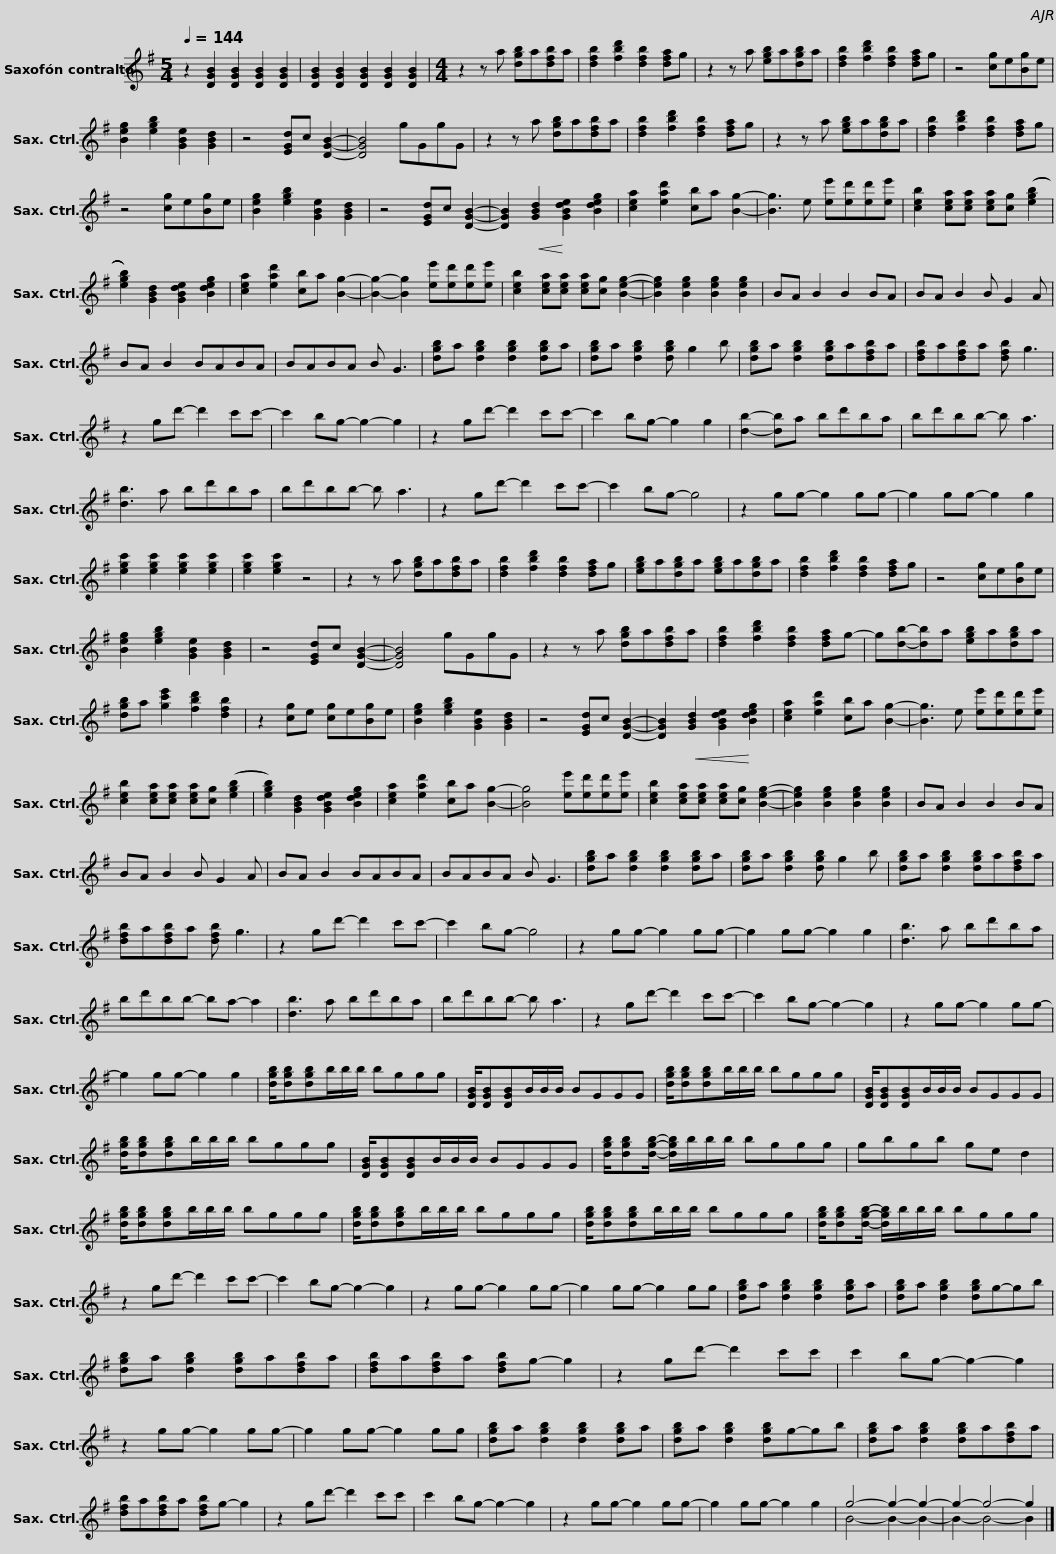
X:1
%%score ( 1 2 )
L:1/8
Q:1/4=144
M:5/4
I:linebreak $
K:none
V:1 treble transpose=-9
V:2 treble transpose="-9 "
V:1
[K:G] z2 [DGB]2 [DGB]2 [DGB]2 [DGB]2 | [DGB]2 [DGB]2 [DGB]2 [DGB]2 [DGB]2 |[M:4/4] z2 z a [dgb]a[dfb]a | [dfb]2 [fbd']2 [dfb]2 [dfa]g | z2 z a [egb]a[dgb]a | %5
 [dfb]2 [fbd']2 [dfb]2 [dfa]g |$ z4 [cg]e[Bg]e | [Beg]2 [egb]2 [GBe]2 [GBd]2 | z4 [EGd]c [DGB]2- | [DGB]4 gGgG | %10
 z2 z a [dgb]a[dfb]a | [dfb]2 [fbd']2 [dfb]2 [dfa]g | z2 z a [egb]a[dgb]a |$ [dfb]2 [fbd']2 [dfb]2 [dfa]g | z4 [cg]e[Bg]e | %15
 [Beg]2 [egb]2 [GBe]2 [GBd]2 | z4 [EGd]c [DGB]2- | [DGB]2!<(! [GBd]2!<)! [GBde]2 [Bdeg]2 | [cea]2 [ead']2 [cb]a [Bg]2- | [Bg]3 e [ee'][ed'][ed'][ee'] |$ %20
 [ceb]2 [cea][cea] [cea][cg] ((([egb]2 | [egb]2))) [GBd]2 [GBde]2 [Bdeg]2 | [cea]2 [ead']2 [cb]a [Bg]2- | [Bg]2- [Bg]2 [ee'][ed'][ed'][ee'] | [ceb]2 [cea][cea] [cea][cg] [Beg]2- | %25
 [Beg]2 [Beg]2 [Beg]2 [Beg]2 |$ BA B2 B2 BA | BA B2 B G2 A | BA B2 BABA | BABA B G3 | %30
 [dgb]a [dgb]2 [dgb]2 [dgb]a | [dgb]a [dgb]2 [dgb] g2 b |$ [dgb]a [dgb]2 [dgb]a[dfb]a | [dfb]a[dfb]a [dfb] g3 | z2 gd'- d'2 c'c'- | %35
 c'2 bg- g2- g2 | z2 gd'- d'2 c'c'- | c'2 bg- g2 g2 |$ [db]2- [db]a bd'ba | bd'bb- b a3 | %40
 [db]3 a bd'ba | bd'bb- b a3 | z2 gd'- d'2 c'c'- |$ c'2 bg- g4 | z2 gg- g2 gg- | %45
 g2 gg- g2 g2 | [egc']2 [egc']2 [egc']2 [egc']2 | [egc']2 [egc']2 z4 | z2 z a [dgb]a[dfb]a | [dfb]2 [fbd']2 [dfb]2 [dfa]g |$ %50
 [egb]a[dgb]a [egb]a[dgb]a | [dfb]2 [fbd']2 [dfb]2 [dfa]g | z4 [cg]e[Bg]e | [Beg]2 [egb]2 [GBe]2 [GBd]2 | z4 [EGd]c [DGB]2- | %55
 [DGB]4 gGgG |$ z2 z a [dgb]a[dfb]a | [dfb]2 [fbd']2 [dfb]2 [dfa]g- | g[db]-[db]a [egb]a[dgb]a | [dgb]a [gc'e']2 [fbd']2 [dfb]2 | %60
 z2 [cg]e [cg]e[Bg]e | [Beg]2 [egb]2 [GBe]2 [GBd]2 |$ z4 [EGd]c [DGB]2- | [DGB]2!<(! [GBd]2 [GBde]2!<)! [Bdeg]2 | [cea]2 [ead']2 [cb]a [Bg]2- | %65
 [Bg]3 e [ee'][ed'][ed'][ee'] | [ceb]2 [cea][cea] [cea][cg] (([egb]2 | [egb]2)) [GBd]2 [GBde]2 [Bdeg]2 |$ [cea]2 [ead']2 [cb]a [Bg]2- | [Bg]4 [ee'][ed'][ed'][ee'] | %70
 [ceb]2 [cea][cea] [cea][cg] [Beg]2- | [Beg]2 [Beg]2 [Beg]2 [Beg]2 | BA B2 B2 BA | BA B2 B G2 A | BA B2 BABA |$ %75
 BABA B G3 | [dgb]a [dgb]2 [dgb]2 [dgb]a | [dgb]a [dgb]2 [dgb] g2 b | [dgb]a [dgb]2 [dgb]a[dfb]a | [dfb]a[dfb]a [dfb] g3 |$ %80
 z2 gd'- d'2 c'c'- | c'2 bg- g4 | z2 gg- g2 gg- | g2 gg- g2 g2 | [db]3 a bd'ba | %85
 bd'bb- ba- a2 |$ [db]3 a bd'ba | bd'bb- b a3 | z2 gd'- d'2 c'c'- | c'2 bg- g2- g2 | %90
 z2 gg- g2 gg- | g2 gg- g2 g2 |$ [dgb]/[dgb][dgb]b/b/b/ bggg | [DGB]/[DGB][DGB]B/B/B/ BGGG | [dgb]/[dgb][dgb]b/b/b/ bggg | %95
 [DGB]/[DGB][DGB]B/B/B/ BGGG |$ [dgb]/[dgb][dgb]b/b/b/ bggg | [DGB]/[DGB][DGB]B/B/B/ BGGG | [dgb]/[dgb][dgb]/- [dgb]/b/b/b/ bggg | gbgb ge d2 |$ %100
 [dgb]/[dgb][dgb]b/b/b/ bggg | [dgb]/[dgb][dgb]b/b/b/ bggg | [dgb]/[dgb][dgb]b/b/b/ bggg |$ [dgb]/[dgb][dgb]/- [dgb]/b/b/b/ bggg | z2 gd'- d'2 c'c'- | %105
 c'2 bg- g2- g2 | z2 gg- g2 gg- | g2 gg- g2 gg |$ [dgb]a [dgb]2 [dgb]2 [dgb]a | [dgb]a [dgb]2 [dgb]g-gb | %110
 [dgb]a [dgb]2 [dgb]a[dfb]a | [dfb]a[dfb]a [dfb]g- g2 | z2 gd'- d'2 c'c' |$ c'2 bg- g2- g2 | z2 gg- g2 gg- | %115
 g2 gg- g2 gg | [dgb]a [dgb]2 [dgb]2 [dgb]a | [dgb]a [dgb]2 [dgb]g-gb | [dgb]a [dgb]2 [dgb]a[dfb]a |$ [dfb]a[dfb]a [dfb]g- g2 | %120
 z2 gd'- d'2 c'c' | c'2 bg- g2- g2 | z2 gg- g2 gg- | g2 gg- g2 g2 | g4- g2- g2- | %125
 g2- g4- g2 |] %126
V:2
[K:G] x10 | x10 |[M:4/4] x8 | x8 | x8 | %5
 x8 |$ x8 | x8 | x8 | x8 | %10
 x8 | x8 | x8 |$ x8 | x8 | %15
 x8 | x8 | x8 | x8 | x8 |$ %20
 x8 | x8 | x8 | x8 | x8 | %25
 x8 |$ x8 | x8 | x8 | x8 | %30
 x8 | x8 |$ x8 | x8 | x8 | %35
 x8 | x8 | x8 |$ x8 | x8 | %40
 x8 | x8 | x8 |$ x8 | x8 | %45
 x8 | x8 | x8 | x8 | x8 |$ %50
 x8 | x8 | x8 | x8 | x8 | %55
 x8 |$ x8 | x8 | x8 | x8 | %60
 x8 | x8 |$ x8 | x8 | x8 | %65
 x8 | x8 | x8 |$ x8 | x8 | %70
 x8 | x8 | x8 | x8 | x8 |$ %75
 x8 | x8 | x8 | x8 | x8 |$ %80
 x8 | x8 | x8 | x8 | x8 | %85
 x8 |$ x8 | x8 | x8 | x8 | %90
 x8 | x8 |$ x8 | x8 | x8 | %95
 x8 |$ x8 | x8 | x8 | x8 |$ %100
 x8 | x8 | x8 |$ x8 | x8 | %105
 x8 | x8 | x8 |$ x8 | x8 | %110
 x8 | x8 | x8 |$ x8 | x8 | %115
 x8 | x8 | x8 | x8 |$ x8 | %120
 x8 | x8 | x8 | x8 | B4- B2- B2- | %125
 B2- B4- B2 |] %126
